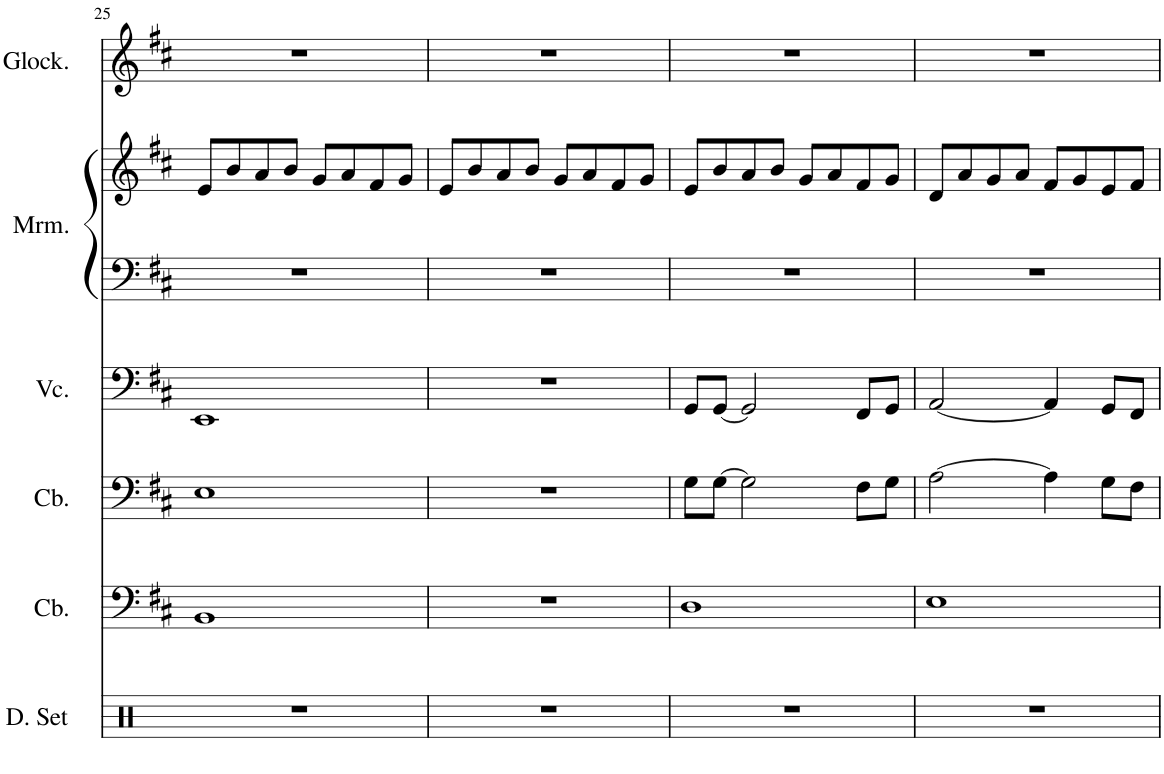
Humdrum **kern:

**kern	**kern	**kern	**kern	**kern	**kern	**kern
*part6	*part5	*part4	*part3	*part2	*part2	*part1
*staff7	*staff6	*staff5	*staff4	*staff3	*staff2	*staff1
*I"Drumset	*I"Contrabass	*I"Contrabass	*I"Violoncello	*I"Marimba	*	*I"Glockenspiel
*I'D. Set	*I'Cb.	*I'Cb.	*I'Vc.	*I'Mrm.	*	*I'Glock.
!!LO:PB:g=z
*clefX	*clefF4	*clefF4	*clefF4	*clefF4	*clefG2	*clefG2
*	*Trd7c12	*Trd7c12	*	*	*	*Trd-14c-24
*k[]	*k[f#c#]	*k[f#c#]	*k[f#c#]	*k[f#c#]	*k[f#c#]	*k[f#c#]
*M4/4	*M4/4	*M4/4	*M4/4	*M4/4	*M4/4	*M4/4
=25	=25	=25	=25	=25	=25	=25
1r	1BB	1E	1EE	1r	8e/L	1r
.	.	.	.	.	8b/	.
.	.	.	.	.	8a/	.
.	.	.	.	.	8b/J	.
.	.	.	.	.	8g/L	.
.	.	.	.	.	8a/	.
.	.	.	.	.	8f#/	.
.	.	.	.	.	8g/J	.
=26	=26	=26	=26	=26	=26	=26
1r	1r	1r	1r	1r	8e/L	1r
.	.	.	.	.	8b/	.
.	.	.	.	.	8a/	.
.	.	.	.	.	8b/J	.
.	.	.	.	.	8g/L	.
.	.	.	.	.	8a/	.
.	.	.	.	.	8f#/	.
.	.	.	.	.	8g/J	.
=27	=27	=27	=27	=27	=27	=27
1r	1D	8G\L	8GG/L	1r	8e/L	1r
.	.	[8G\J	[8GG/J	.	8b/	.
.	.	2G\]	2GG/]	.	8a/	.
.	.	.	.	.	8b/J	.
.	.	.	.	.	8g/L	.
.	.	.	.	.	8a/	.
.	.	8F#\L	8FF#/L	.	8f#/	.
.	.	8G\J	8GG/J	.	8g/J	.
=28	=28	=28	=28	=28	=28	=28
1r	1E	[2A\	[2AA/	1r	8d/L	1r
.	.	.	.	.	8a/	.
.	.	.	.	.	8g/	.
.	.	.	.	.	8a/J	.
.	.	4A\]	4AA/]	.	8f#/L	.
.	.	.	.	.	8g/	.
.	.	8G\L	8GG/L	.	8e/	.
.	.	8F#\J	8FF#/J	.	8f#/J	.
=	=	=	=	=	=	=
*-	*-	*-	*-	*-	*-	*-
